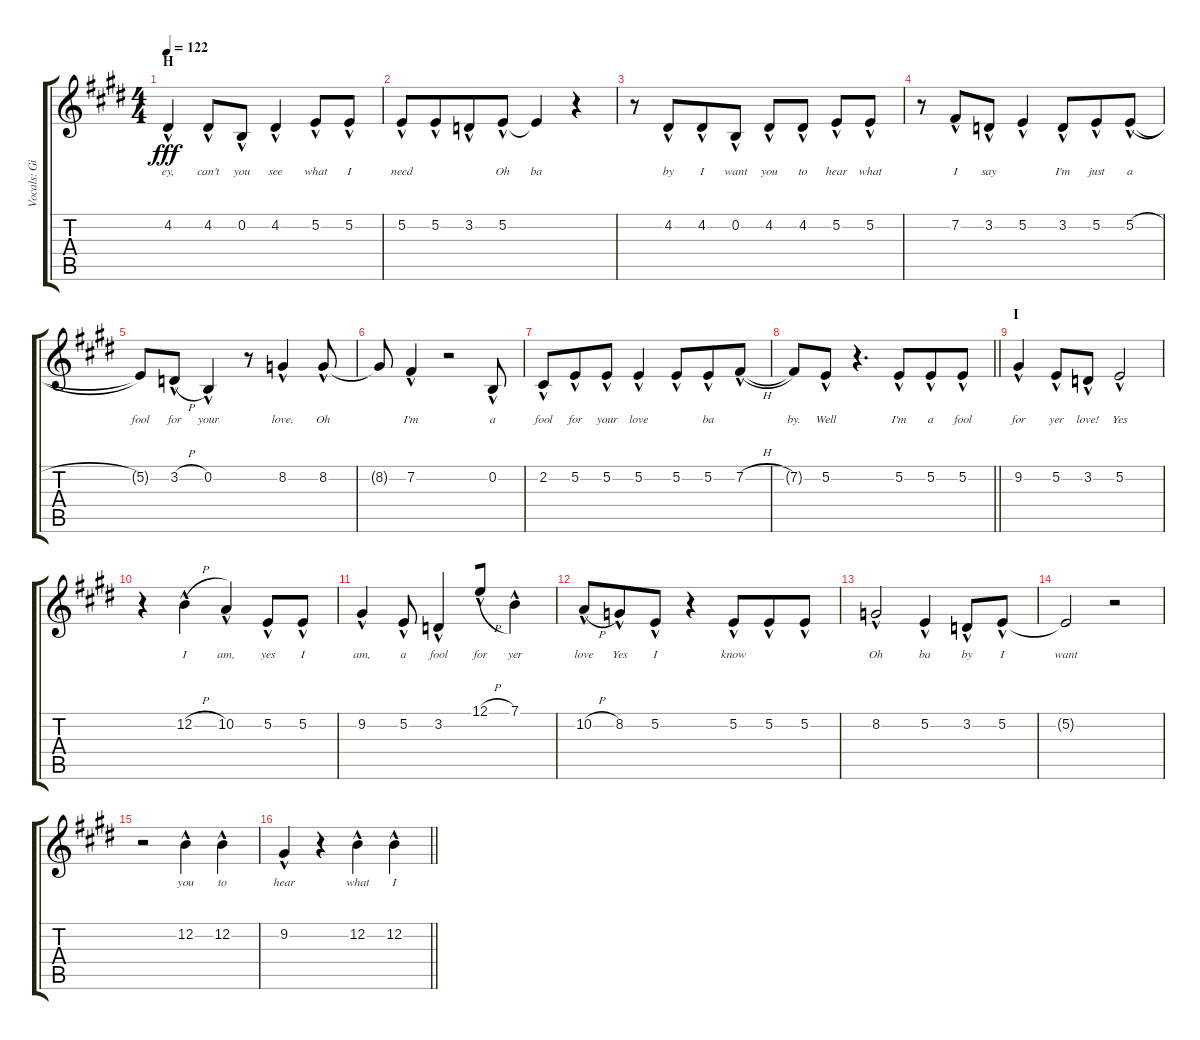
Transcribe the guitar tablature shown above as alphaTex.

\track ("Vocals: Gil" "Vocals: Gi") {instrument lead2sawtooth}
\staff {score tabs}
\tuning (E4 B3 G3 D3 A2 E2) {hide}
\ts (4 4)
\section ("" "H")
\tempo 122
\clef g2
\ks e
4.2{hac}.4{lyrics (0 "ey,") lyrics (1 "") lyrics (2 "") lyrics (3 "") lyrics (4 "") dy fff} 4.2{hac}.8{lyrics (0 "can't") lyrics (1 "") lyrics (2 "") lyrics (3 "") lyrics (4 "")} 0.2{hac}.8{lyrics (0 "you") lyrics (1 "") lyrics (2 "") lyrics (3 "") lyrics (4 "")} 4.2{hac}.4{lyrics (0 "see") lyrics (1 "") lyrics (2 "") lyrics (3 "") lyrics (4 "")} 5.2{hac}.8{lyrics (0 "what") lyrics (1 "") lyrics (2 "") lyrics (3 "") lyrics (4 "")} 5.2{hac}.8{lyrics (0 "I") lyrics (1 "") lyrics (2 "") lyrics (3 "") lyrics (4 "")} |
5.2{hac}.8{lyrics (0 "need") lyrics (1 "") lyrics (2 "") lyrics (3 "") lyrics (4 "")} 5.2{hac}.8{lyrics (0 "") lyrics (1 "") lyrics (2 "") lyrics (3 "") lyrics (4 "") beam merge} 3.2{hac}.8{lyrics (0 "") lyrics (1 "") lyrics (2 "") lyrics (3 "") lyrics (4 "")} 5.2{hac}.8{lyrics (0 "Oh") lyrics (1 "") lyrics (2 "") lyrics (3 "") lyrics (4 "")} 5.2{t}.4{lyrics (0 "ba") lyrics (1 "") lyrics (2 "") lyrics (3 "") lyrics (4 "")} r.4 |
r.8 4.2{hac}.8{lyrics (0 "by") lyrics (1 "") lyrics (2 "") lyrics (3 "") lyrics (4 "") beam merge} 4.2{hac}.8{lyrics (0 "I") lyrics (1 "") lyrics (2 "") lyrics (3 "") lyrics (4 "")} 0.2{hac}.8{lyrics (0 "want") lyrics (1 "") lyrics (2 "") lyrics (3 "") lyrics (4 "")} 4.2{hac}.8{lyrics (0 "you") lyrics (1 "") lyrics (2 "") lyrics (3 "") lyrics (4 "")} 4.2{hac}.8{lyrics (0 "to") lyrics (1 "") lyrics (2 "") lyrics (3 "") lyrics (4 "")} 5.2{hac}.8{lyrics (0 "hear") lyrics (1 "") lyrics (2 "") lyrics (3 "") lyrics (4 "")} 5.2{hac}.8{lyrics (0 "what") lyrics (1 "") lyrics (2 "") lyrics (3 "") lyrics (4 "")} |
r.8 7.2{hac}.8{lyrics (0 "I") lyrics (1 "") lyrics (2 "") lyrics (3 "") lyrics (4 "") beam merge} 3.2{hac}.8{lyrics (0 "say") lyrics (1 "") lyrics (2 "") lyrics (3 "") lyrics (4 "")} 5.2{hac}.4{lyrics (0 "") lyrics (1 "") lyrics (2 "") lyrics (3 "") lyrics (4 "")} 3.2{hac}.8{lyrics (0 "I'm") lyrics (1 "") lyrics (2 "") lyrics (3 "") lyrics (4 "") beam merge} 5.2{hac}.8{lyrics (0 "just") lyrics (1 "") lyrics (2 "") lyrics (3 "") lyrics (4 "")} 5.2{h hac}.8{lyrics (0 "a") lyrics (1 "") lyrics (2 "") lyrics (3 "") lyrics (4 "")} |
5.2{t}.8{lyrics (0 "fool") lyrics (1 "") lyrics (2 "") lyrics (3 "") lyrics (4 "")} 3.2{h hac}.8{lyrics (0 "for") lyrics (1 "") lyrics (2 "") lyrics (3 "") lyrics (4 "")} 0.2{hac}.4{lyrics (0 "your") lyrics (1 "") lyrics (2 "") lyrics (3 "") lyrics (4 "")} r.8 8.2{hac}.4{lyrics (0 "love.") lyrics (1 "") lyrics (2 "") lyrics (3 "") lyrics (4 "")} 8.2{hac}.8{lyrics (0 "Oh") lyrics (1 "") lyrics (2 "") lyrics (3 "") lyrics (4 "")} |
8.2{t}.8{lyrics (0 "") lyrics (1 "") lyrics (2 "") lyrics (3 "") lyrics (4 "")} 7.2{hac}.4{lyrics (0 "I'm") lyrics (1 "") lyrics (2 "") lyrics (3 "") lyrics (4 "")} r.2 0.2{hac}.8{lyrics (0 "a") lyrics (1 "") lyrics (2 "") lyrics (3 "") lyrics (4 "")} |
2.2{hac}.8{lyrics (0 "fool") lyrics (1 "") lyrics (2 "") lyrics (3 "") lyrics (4 "")} 5.2{hac}.8{lyrics (0 "for") lyrics (1 "") lyrics (2 "") lyrics (3 "") lyrics (4 "") beam merge} 5.2{hac}.8{lyrics (0 "your") lyrics (1 "") lyrics (2 "") lyrics (3 "") lyrics (4 "")} 5.2{hac}.4{lyrics (0 "love") lyrics (1 "") lyrics (2 "") lyrics (3 "") lyrics (4 "")} 5.2{hac}.8{lyrics (0 "") lyrics (1 "") lyrics (2 "") lyrics (3 "") lyrics (4 "") beam merge} 5.2{hac}.8{lyrics (0 "ba") lyrics (1 "") lyrics (2 "") lyrics (3 "") lyrics (4 "")} 7.2{h hac}.8{lyrics (0 "") lyrics (1 "") lyrics (2 "") lyrics (3 "") lyrics (4 "")} |
\barLineRight lightlight
7.2{t}.8{lyrics (0 "by.") lyrics (1 "") lyrics (2 "") lyrics (3 "") lyrics (4 "")} 5.2{hac}.8{lyrics (0 "Well") lyrics (1 "") lyrics (2 "") lyrics (3 "") lyrics (4 "")} r.4{d} 5.2{hac}.8{lyrics (0 "I'm") lyrics (1 "") lyrics (2 "") lyrics (3 "") lyrics (4 "") beam merge} 5.2{hac}.8{lyrics (0 "a") lyrics (1 "") lyrics (2 "") lyrics (3 "") lyrics (4 "")} 5.2{hac}.8{lyrics (0 "fool") lyrics (1 "") lyrics (2 "") lyrics (3 "") lyrics (4 "")} |
\section ("" "I")
9.2{hac}.4{lyrics (0 "for") lyrics (1 "") lyrics (2 "") lyrics (3 "") lyrics (4 "")} 5.2{hac}.8{lyrics (0 "yer") lyrics (1 "") lyrics (2 "") lyrics (3 "") lyrics (4 "")} 3.2{hac}.8{lyrics (0 "love!") lyrics (1 "") lyrics (2 "") lyrics (3 "") lyrics (4 "")} 5.2{hac}.2{lyrics (0 "Yes") lyrics (1 "") lyrics (2 "") lyrics (3 "") lyrics (4 "")} |
r.4 12.2{h hac}.4{lyrics (0 "I") lyrics (1 "") lyrics (2 "") lyrics (3 "") lyrics (4 "")} 10.2{hac}.4{lyrics (0 "am,") lyrics (1 "") lyrics (2 "") lyrics (3 "") lyrics (4 "")} 5.2{hac}.8{lyrics (0 "yes") lyrics (1 "") lyrics (2 "") lyrics (3 "") lyrics (4 "")} 5.2{hac}.8{lyrics (0 "I") lyrics (1 "") lyrics (2 "") lyrics (3 "") lyrics (4 "")} |
9.2{hac}.4{lyrics (0 "am,") lyrics (1 "") lyrics (2 "") lyrics (3 "") lyrics (4 "")} 5.2{hac}.8{lyrics (0 "a") lyrics (1 "") lyrics (2 "") lyrics (3 "") lyrics (4 "")} 3.2{hac}.4{lyrics (0 "fool") lyrics (1 "") lyrics (2 "") lyrics (3 "") lyrics (4 "") beam merge} 12.1{h hac}.8{lyrics (0 "for") lyrics (1 "") lyrics (2 "") lyrics (3 "") lyrics (4 "")} 7.1{hac}.4{lyrics (0 "yer") lyrics (1 "") lyrics (2 "") lyrics (3 "") lyrics (4 "")} |
10.2{h hac}.8{lyrics (0 "love") lyrics (1 "") lyrics (2 "") lyrics (3 "") lyrics (4 "")} 8.2{hac}.8{lyrics (0 "Yes") lyrics (1 "") lyrics (2 "") lyrics (3 "") lyrics (4 "") beam merge} 5.2{hac}.8{lyrics (0 "I") lyrics (1 "") lyrics (2 "") lyrics (3 "") lyrics (4 "")} r.4 5.2{hac}.8{lyrics (0 "know") lyrics (1 "") lyrics (2 "") lyrics (3 "") lyrics (4 "") beam merge} 5.2{hac}.8{lyrics (0 "") lyrics (1 "") lyrics (2 "") lyrics (3 "") lyrics (4 "")} 5.2{hac}.8{lyrics (0 "") lyrics (1 "") lyrics (2 "") lyrics (3 "") lyrics (4 "")} |
8.2{hac}.2{lyrics (0 "Oh") lyrics (1 "") lyrics (2 "") lyrics (3 "") lyrics (4 "")} 5.2{hac}.4{lyrics (0 "ba") lyrics (1 "") lyrics (2 "") lyrics (3 "") lyrics (4 "")} 3.2{hac}.8{lyrics (0 "by") lyrics (1 "") lyrics (2 "") lyrics (3 "") lyrics (4 "")} 5.2{hac}.8{lyrics (0 "I") lyrics (1 "") lyrics (2 "") lyrics (3 "") lyrics (4 "")} |
5.2{t}.2{lyrics (0 "want") lyrics (1 "") lyrics (2 "") lyrics (3 "") lyrics (4 "")} r.2 |
r.2 12.2{hac}.4{lyrics (0 "you") lyrics (1 "") lyrics (2 "") lyrics (3 "") lyrics (4 "")} 12.2{hac}.4{lyrics (0 "to") lyrics (1 "") lyrics (2 "") lyrics (3 "") lyrics (4 "")} |
\barLineRight lightlight
9.2{hac}.4{lyrics (0 "hear") lyrics (1 "") lyrics (2 "") lyrics (3 "") lyrics (4 "")} r.4 12.2{hac}.4{lyrics (0 "what") lyrics (1 "") lyrics (2 "") lyrics (3 "") lyrics (4 "")} 12.2{hac}.4{lyrics (0 "I") lyrics (1 "") lyrics (2 "") lyrics (3 "") lyrics (4 "")}
